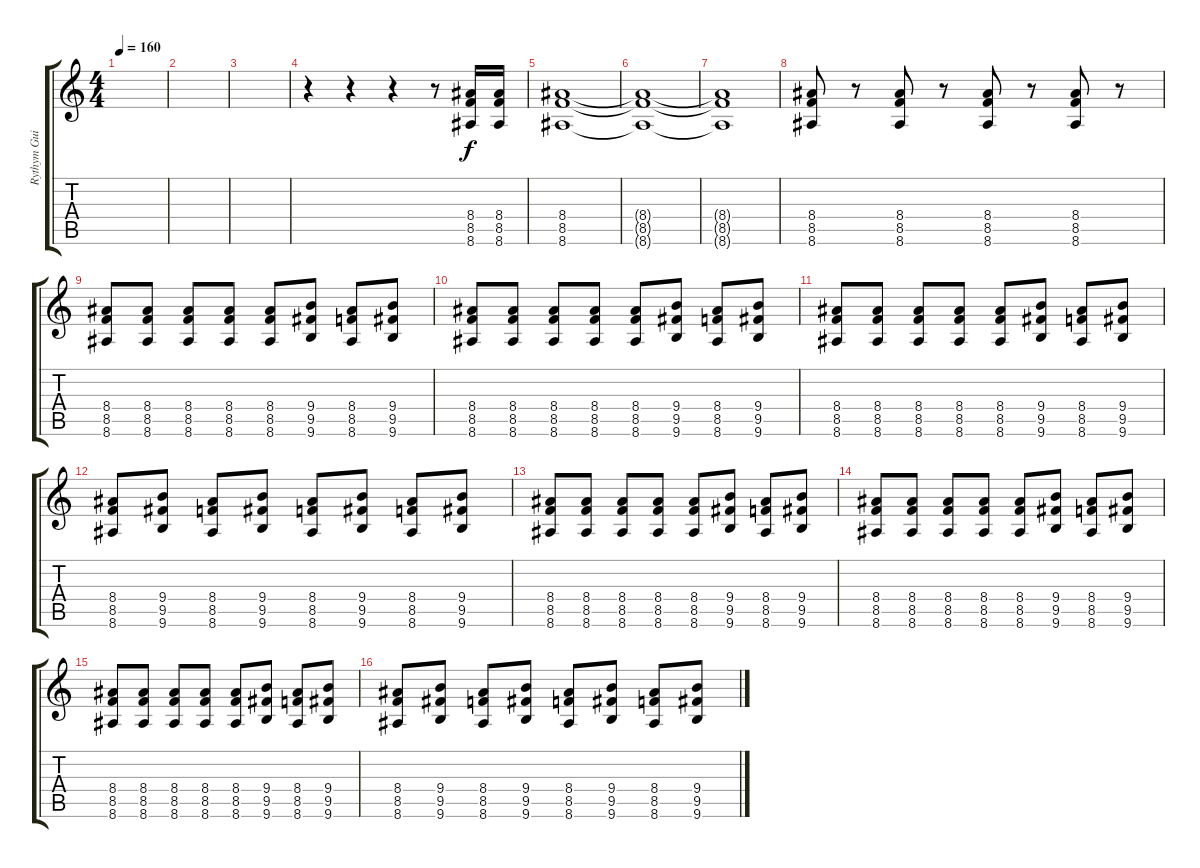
\track ("Rythym Guitar" "Rythym Gui") {instrument distortionguitar}
\staff {score tabs}
\tuning (E4 B3 G3 D3 A2 D2) {hide}
\ts (4 4)
\tempo 160
\clef g2
\ks c
|
|
|
r.4 r.4 r.4 r.8 (8.4 8.5 8.6).16{balance 16} (8.4 8.5 8.6).16 |
(8.4 8.5 8.6).1 |
(8.4{t} 8.5{t} 8.6{t}).1 |
(8.4{t} 8.5{t} 8.6{t}).1 |
(8.4 8.5 8.6).8 r.8 (8.4 8.5 8.6).8 r.8 (8.4 8.5 8.6).8 r.8 (8.4 8.5 8.6).8 r.8 |
(8.4 8.5 8.6).8{balance 8} (8.4 8.5 8.6).8 (8.4 8.5 8.6).8 (8.4 8.5 8.6).8 (8.4 8.5 8.6).8 (9.4 9.5 9.6).8 (8.4 8.5 8.6).8 (9.4 9.5 9.6).8 |
(8.4 8.5 8.6).8{balance 8} (8.4 8.5 8.6).8 (8.4 8.5 8.6).8 (8.4 8.5 8.6).8 (8.4 8.5 8.6).8 (9.4 9.5 9.6).8 (8.4 8.5 8.6).8 (9.4 9.5 9.6).8 |
(8.4 8.5 8.6).8{balance 8} (8.4 8.5 8.6).8 (8.4 8.5 8.6).8 (8.4 8.5 8.6).8 (8.4 8.5 8.6).8 (9.4 9.5 9.6).8 (8.4 8.5 8.6).8 (9.4 9.5 9.6).8 |
(8.4 8.5 8.6).8 (9.4 9.5 9.6).8 (8.4 8.5 8.6).8 (9.4 9.5 9.6).8 (8.4 8.5 8.6).8 (9.4 9.5 9.6).8 (8.4 8.5 8.6).8 (9.4 9.5 9.6).8 |
(8.4 8.5 8.6).8{balance 8} (8.4 8.5 8.6).8 (8.4 8.5 8.6).8 (8.4 8.5 8.6).8 (8.4 8.5 8.6).8 (9.4 9.5 9.6).8 (8.4 8.5 8.6).8 (9.4 9.5 9.6).8 |
(8.4 8.5 8.6).8{balance 8} (8.4 8.5 8.6).8 (8.4 8.5 8.6).8 (8.4 8.5 8.6).8 (8.4 8.5 8.6).8 (9.4 9.5 9.6).8 (8.4 8.5 8.6).8 (9.4 9.5 9.6).8 |
(8.4 8.5 8.6).8{balance 8} (8.4 8.5 8.6).8 (8.4 8.5 8.6).8 (8.4 8.5 8.6).8 (8.4 8.5 8.6).8 (9.4 9.5 9.6).8 (8.4 8.5 8.6).8 (9.4 9.5 9.6).8 |
(8.4 8.5 8.6).8 (9.4 9.5 9.6).8 (8.4 8.5 8.6).8 (9.4 9.5 9.6).8 (8.4 8.5 8.6).8 (9.4 9.5 9.6).8 (8.4 8.5 8.6).8 (9.4 9.5 9.6).8
